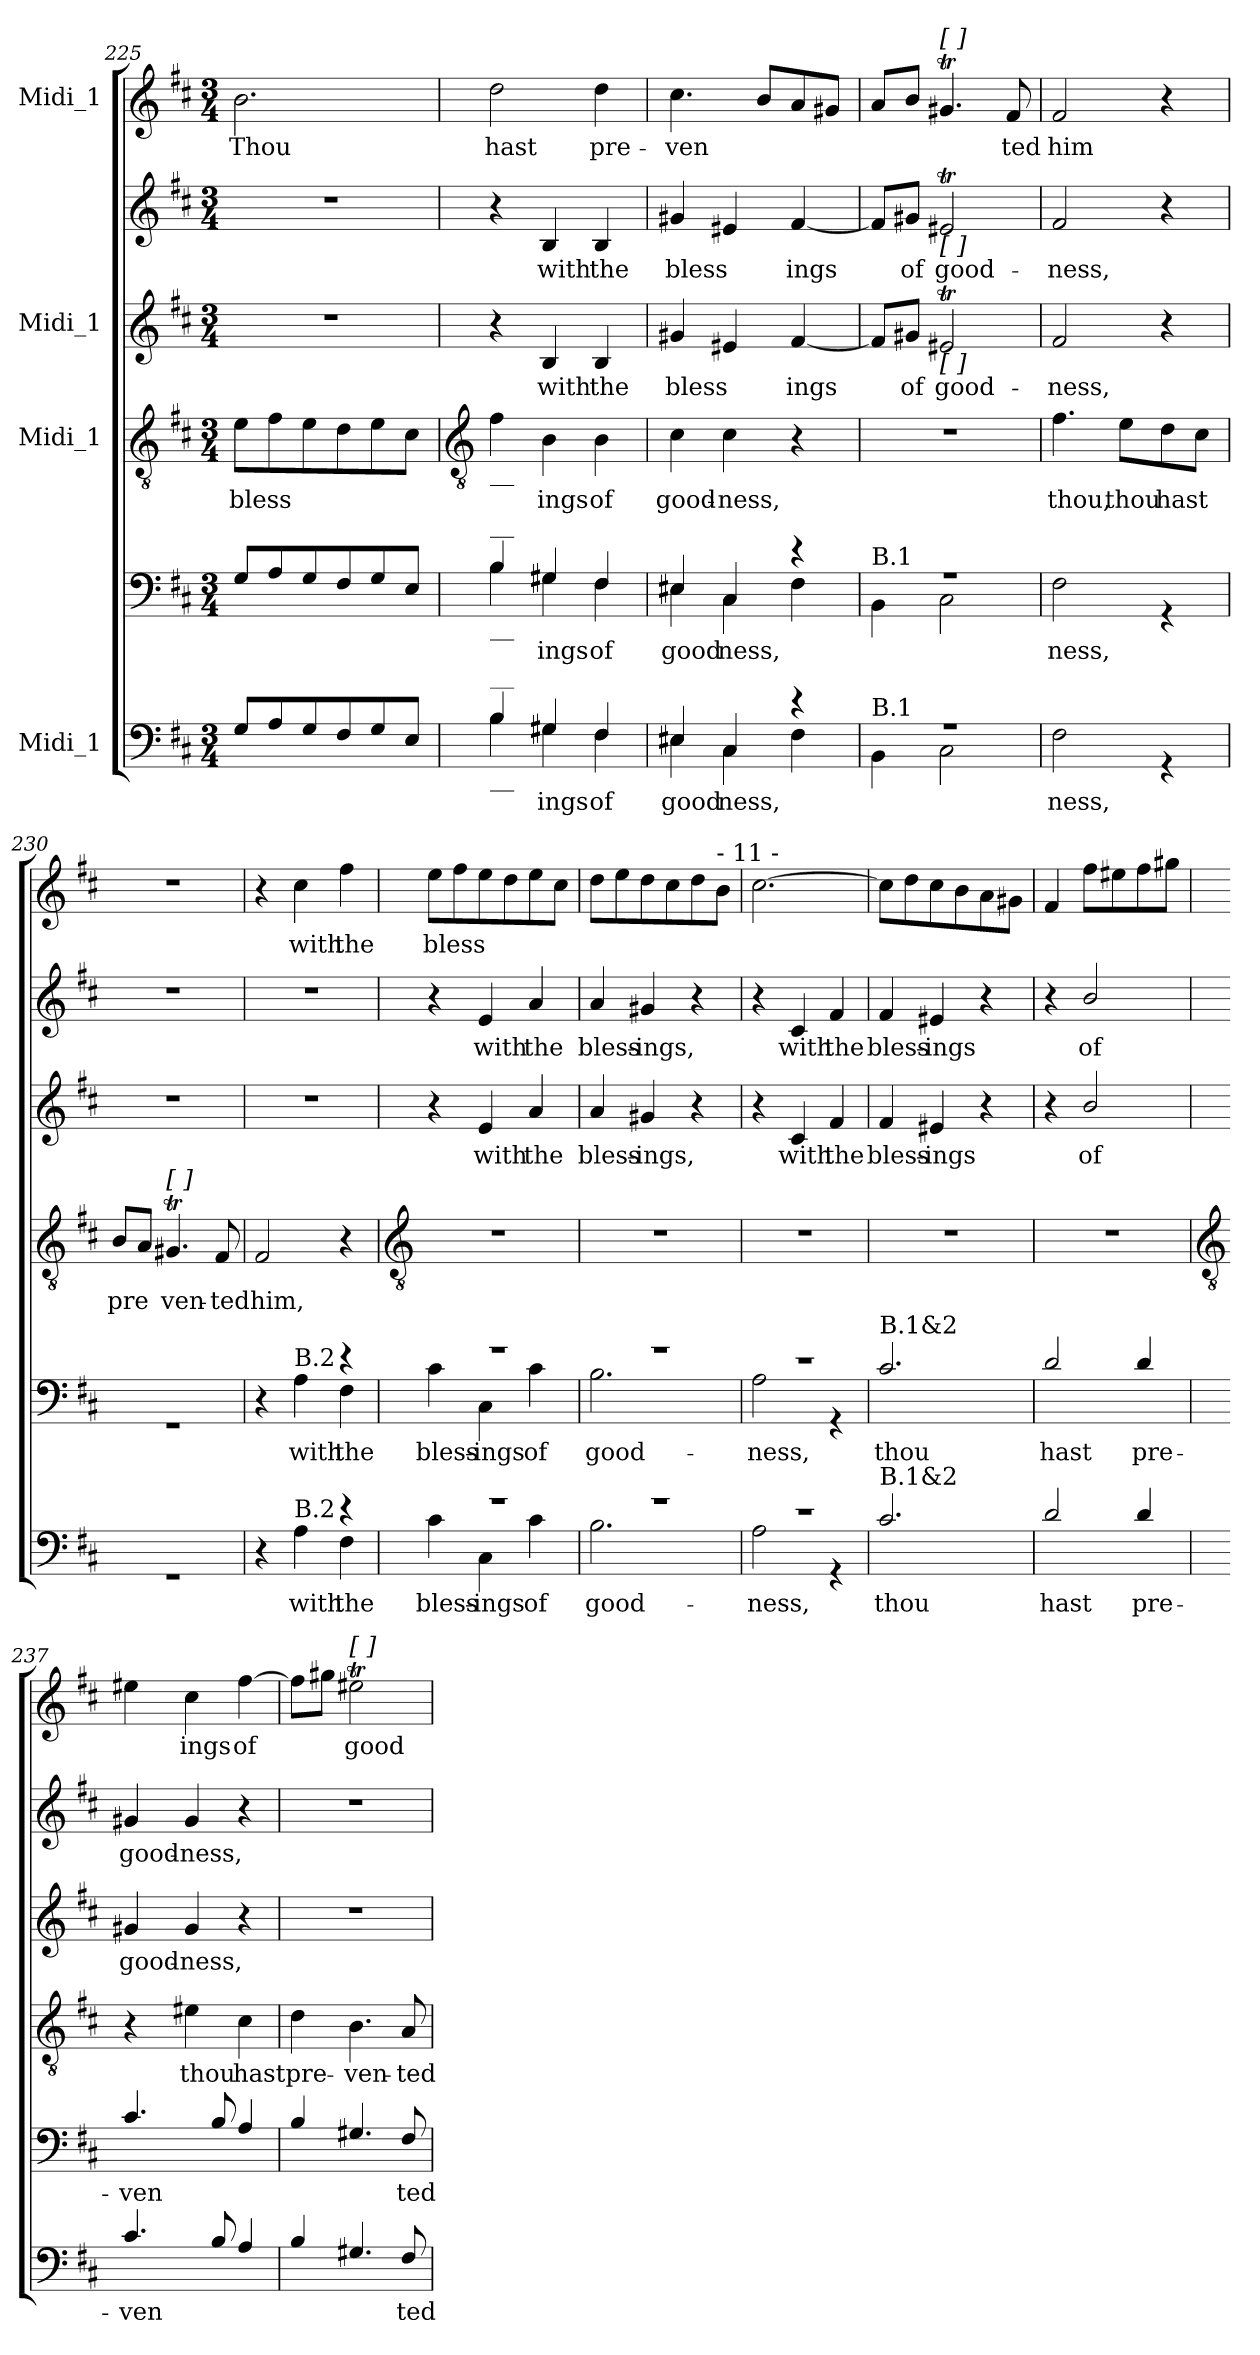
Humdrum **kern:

**kern	**text	**kern	**text	**kern	**text	**kern	**text	**kern	**text	**kern	**text
*part4	*part4	*part4	*part4	*part3	*part3	*part2	*part2	*part2	*part2	*part1	*part1
*staff6	*staff6	*staff5	*staff5	*staff4	*staff4	*staff3	*staff3	*staff2	*staff2	*staff1	*staff1
*I"Midi_1	*	*	*	*I"Midi_1	*	*I"Midi_1	*	*	*	*I"Midi_1	*
*	*	*clefF4	*	*clefGv2	*	*clefG2	*	*clefG2	*	*clefG2	*
*k[f#c#]	*	*k[f#c#]	*	*k[f#c#]	*	*k[f#c#]	*	*k[f#c#]	*	*k[f#c#]	*
*D:	*	*D:	*	*D:	*	*D:	*	*D:	*	*D:	*
*M3/4	*	*M3/4	*	*M3/4	*	*M3/4	*	*M3/4	*	*M3/4	*
=225	=225	=225	=225	=225	=225	=225	=225	=225	=225	=225	=225
*^	*	*^	*	*	*	*	*	*	*	*	*
!	!LO:N:vis=1	!	!	!LO:N:vis=1	!	!	!LO:LY:b	!LO:N:vis=1	!	!LO:N:vis=1	!	!	!LO:LY:b
8GL	2.ryy	.	8GL	2.ryy	.	8eL	bless	2.r	.	2.r	.	2.b	Thou
8A	.	.	8A	.	.	8f#	.	.	.	.	.	.	.
8G	.	.	8G	.	.	8e	.	.	.	.	.	.	.
8F#	.	.	8F#	.	.	8d	.	.	.	.	.	.	.
8G	.	.	8G	.	.	8e	.	.	.	.	.	.	.
8EJ	.	.	8EJ	.	.	8c#J	.	.	.	.	.	.	.
!!LO:LB:g=z
=226	=226	=226	=226	=226	=226	=226	=226	=226	=226	=226	=226	=226	=226
*	*	*	*	*	*	*clefGv2	*	*	*	*	*	*	*
!	!	!	!	!	!	!LO:TX:b:t=__	!	!	!	!	!	!	!
!	!	!	!LO:TX:a:t=__	!	!	!	!	!	!	!	!	!	!
!	!	!	!LO:TX:b:t=__	!	!	!	!	!	!	!	!	!	!
!LO:TX:a:t=__	!	!	!	!	!	!	!	!	!	!	!	!	!
!LO:TX:b:t=__	!	!	!	!	!	!	!	!	!	!	!	!	!
!	!	!	!	!	!	!	!	!	!	!	!	!	!LO:LY:b
4B	4B	.	4B	4B	.	4f#	.	4r	.	4r	.	2dd	hast
!	!	!LO:LY:a	!	!	!	!	!	!	!	!	!	!	!
!	!	!LO:LY:b	!	!	!LO:LY:a	!	!	!	!	!	!	!	!
!	!	!	!	!	!LO:LY:b	!	!LO:LY:b	!	!LO:LY:b	!	!LO:LY:b	!	!
4G#X	4G#X	ings	4G#X	4G#X	ings	4B	ings	4B	with	4B	with	.	.
!	!	!LO:LY:a	!	!	!	!	!	!	!	!	!	!	!
!	!	!LO:LY:b	!	!	!LO:LY:a	!	!	!	!	!	!	!	!
!	!	!	!	!	!LO:LY:b	!	!LO:LY:b	!	!LO:LY:b	!	!LO:LY:b	!	!LO:LY:b
4F#	4F#	of	4F#	4F#	of	4B	of	4B	the	4B	the	4dd	pre-
=227	=227	=227	=227	=227	=227	=227	=227	=227	=227	=227	=227	=227	=227
!	!	!LO:LY:a	!	!	!	!	!	!	!	!	!	!	!
!	!	!LO:LY:b	!	!	!LO:LY:a	!	!	!	!	!	!	!	!
!	!	!	!	!	!LO:LY:b	!	!LO:LY:b	!	!LO:LY:b	!	!LO:LY:b	!	!LO:LY:b
4E#X	4E#X	good	4E#X	4E#X	good	4c#	good-	4g#X	bless	4g#X	bless	4.cc#	-ven
!	!	!LO:LY:a	!	!	!LO:LY:a	!	!LO:LY:b	!	!	!	!	!	!
4C#	4C#	-ness,	4C#	4C#	-ness,	4c#	-ness,	4e#X	.	4e#X	.	.	.
.	.	.	.	.	.	.	.	.	.	.	.	8bL	.
!	!	!	!	!	!	!	!	!	!LO:LY:b	!	!LO:LY:b	!	!
4r	4F#	.	4r	4F#	.	4r	.	[4f#	ings	[4f#	ings	8a	.
.	.	.	.	.	.	.	.	.	.	.	.	8g#XJ	.
=228	=228	=228	=228	=228	=228	=228	=228	=228	=228	=228	=228	=228	=228
!	!	!	!LO:TX:a:t=B.1	!	!	!	!	!	!	!	!	!	!
!LO:TX:a:t=B.1	!	!	!	!	!	!	!	!	!	!	!	!	!
!LO:N:vis=1	!	!	!LO:N:vis=1	!	!	!LO:N:vis=1	!	!	!	!	!	!	!
2.r	4BB	.	2.r	4BB	.	2.r	.	8f#L]	.	8f#L]	.	8aL	.
!	!	!	!	!	!	!	!	!	!LO:LY:b	!	!LO:LY:b	!	!
.	.	.	.	.	.	.	.	8g#XJ	of	8g#XJ	of	8bJ	.
!	!	!	!	!	!	!	!	!	!	!	!	!LO:TX:a:t=[   ]	!
!	!	!	!	!	!	!	!	!	!	!LO:TX:b:t=[   ]	!	!	!
!	!	!	!	!	!	!	!	!LO:TX:b:t=[   ]	!	!	!	!	!
!	!	!	!	!	!	!	!	!	!LO:LY:b	!	!LO:LY:b	!	!
.	2C#	.	.	2C#	.	.	.	2e#Xt	good-	2e#Xt	good-	4.g#Xt	.
!	!	!	!	!	!	!	!	!	!	!	!	!	!LO:LY:b
.	.	.	.	.	.	.	.	.	.	.	.	8f#	ted
=229	=229	=229	=229	=229	=229	=229	=229	=229	=229	=229	=229	=229	=229
!	!	!LO:LY:b	!	!	!LO:LY:b	!	!LO:LY:b	!	!LO:LY:b	!	!LO:LY:b	!	!LO:LY:b
2.ryy	2F#	ness,	2.ryy	2F#	ness,	4.f#	thou,	2f#	-ness,	2f#	-ness,	2f#	him
!	!	!	!	!	!	!	!LO:LY:b	!	!	!	!	!	!
.	.	.	.	.	.	8eL	thou	.	.	.	.	.	.
!	!	!	!	!	!	!	!LO:LY:b	!	!	!	!	!	!
.	4r	.	.	4r	.	8d	hast	4r	.	4r	.	4r	.
.	.	.	.	.	.	8c#J	.	.	.	.	.	.	.
=230	=230	=230	=230	=230	=230	=230	=230	=230	=230	=230	=230	=230	=230
!LO:N:vis=1	!LO:N:vis=1	!	!LO:N:vis=1	!LO:N:vis=1	!	!	!LO:LY:b	!LO:N:vis=1	!	!LO:N:vis=1	!	!LO:N:vis=1	!
2.ryy	2.r	.	2.ryy	2.r	.	8BL	pre	2.r	.	2.r	.	2.r	.
.	.	.	.	.	.	8AJ	.	.	.	.	.	.	.
!	!	!	!	!	!	!LO:TX:a:t=[   ]	!	!	!	!	!	!	!
!	!	!	!	!	!	!	!LO:LY:b	!	!	!	!	!	!
.	.	.	.	.	.	4.G#Xt	ven-	.	.	.	.	.	.
!	!	!	!	!	!	!	!LO:LY:b	!	!	!	!	!	!
.	.	.	.	.	.	8F#	-ted	.	.	.	.	.	.
=231	=231	=231	=231	=231	=231	=231	=231	=231	=231	=231	=231	=231	=231
!	!	!	!	!	!	!	!LO:LY:b	!LO:N:vis=1	!	!LO:N:vis=1	!	!	!
2ryy	4r	.	2ryy	4r	.	2F#	him,	2.r	.	2.r	.	4r	.
!	!	!	!	!LO:TX:a:t=B.2	!	!	!	!	!	!	!	!	!
!	!LO:TX:a:t=B.2	!	!	!	!	!	!	!	!	!	!	!	!
!	!	!LO:LY:b	!	!	!LO:LY:b	!	!	!	!	!	!	!	!LO:LY:b
.	4A	with	.	4A	with	.	.	.	.	.	.	4cc#	with
!	!	!LO:LY:b	!	!	!LO:LY:b	!	!	!	!	!	!	!	!LO:LY:b
4r	4F#	the	4r	4F#	the	4r	.	.	.	.	.	4ff#	the
!!LO:LB:g=z
=232	=232	=232	=232	=232	=232	=232	=232	=232	=232	=232	=232	=232	=232
*	*	*	*	*	*	*clefGv2	*	*	*	*	*	*	*
!LO:N:vis=1	!	!LO:LY:b	!LO:N:vis=1	!	!LO:LY:b	!LO:N:vis=1	!	!	!	!	!	!	!LO:LY:b
2.r	4c#	bless-	2.r	4c#	bless-	2.r	.	4r	.	4r	.	8eeL	bless
.	.	.	.	.	.	.	.	.	.	.	.	8ff#	.
!	!	!LO:LY:b	!	!	!LO:LY:b	!	!	!	!LO:LY:b	!	!LO:LY:b	!	!
.	4C#	-ings	.	4C#	-ings	.	.	4e	with	4e	with	8ee	.
.	.	.	.	.	.	.	.	.	.	.	.	8dd	.
!	!	!LO:LY:b	!	!	!LO:LY:b	!	!	!	!LO:LY:b	!	!LO:LY:b	!	!
.	4c#	of	.	4c#	of	.	.	4a	the	4a	the	8ee	.
.	.	.	.	.	.	.	.	.	.	.	.	8cc#J	.
=233	=233	=233	=233	=233	=233	=233	=233	=233	=233	=233	=233	=233	=233
!LO:N:vis=1	!	!LO:LY:b	!LO:N:vis=1	!	!LO:LY:b	!LO:N:vis=1	!	!	!LO:LY:b	!	!LO:LY:b	!	!
2.r	2.B	good-	2.r	2.B	good-	2.r	.	4a	bless-	4a	bless-	8ddL	.
.	.	.	.	.	.	.	.	.	.	.	.	8ee	.
!	!	!	!	!	!	!	!	!	!LO:LY:b	!	!LO:LY:b	!	!
.	.	.	.	.	.	.	.	4g#X	-ings,	4g#X	-ings,	8dd	.
.	.	.	.	.	.	.	.	.	.	.	.	8cc#	.
.	.	.	.	.	.	.	.	4r	.	4r	.	8dd	.
!	!	!	!	!	!	!	!	!	!	!	!	!LO:TX:a:t=- 11 -	!
.	.	.	.	.	.	.	.	.	.	.	.	8bJ	.
=234	=234	=234	=234	=234	=234	=234	=234	=234	=234	=234	=234	=234	=234
!LO:N:vis=1	!	!LO:LY:b	!LO:N:vis=1	!	!LO:LY:b	!LO:N:vis=1	!	!	!	!	!	!	!
2.r	2A	-ness,	2.r	2A	-ness,	2.r	.	4r	.	4r	.	[2.cc#	.
!	!	!	!	!	!	!	!	!	!LO:LY:b	!	!LO:LY:b	!	!
.	.	.	.	.	.	.	.	4c#	with	4c#	with	.	.
!	!	!	!	!	!	!	!	!	!LO:LY:b	!	!LO:LY:b	!	!
.	4r	.	.	4r	.	.	.	4f#	the	4f#	the	.	.
=235	=235	=235	=235	=235	=235	=235	=235	=235	=235	=235	=235	=235	=235
!	!	!	!LO:TX:a:t=B.1&2	!	!	!	!	!	!	!	!	!	!
!LO:TX:a:t=B.1&2	!	!	!	!	!	!	!	!	!	!	!	!	!
!	!LO:N:vis=1	!LO:LY:b	!	!LO:N:vis=1	!LO:LY:b	!LO:N:vis=1	!	!	!LO:LY:b	!	!LO:LY:b	!	!
2.c#	2.ryy	thou	2.c#	2.ryy	thou	2.r	.	4f#	bless-	4f#	bless-	8cc#L]	.
.	.	.	.	.	.	.	.	.	.	.	.	8dd	.
!	!	!	!	!	!	!	!	!	!LO:LY:b	!	!LO:LY:b	!	!
.	.	.	.	.	.	.	.	4e#X	-ings	4e#X	-ings	8cc#	.
.	.	.	.	.	.	.	.	.	.	.	.	8b	.
.	.	.	.	.	.	.	.	4r	.	4r	.	8a	.
.	.	.	.	.	.	.	.	.	.	.	.	8g#XJ	.
=236	=236	=236	=236	=236	=236	=236	=236	=236	=236	=236	=236	=236	=236
!	!LO:N:vis=1	!LO:LY:b	!	!LO:N:vis=1	!LO:LY:b	!LO:N:vis=1	!	!	!	!	!	!	!
2d	2.ryy	hast	2d	2.ryy	hast	2.r	.	4r	.	4r	.	4f#	.
!	!	!	!	!	!	!	!	!	!LO:LY:b	!	!LO:LY:b	!	!
.	.	.	.	.	.	.	.	2b/	of	2b/	of	8ff#L	.
.	.	.	.	.	.	.	.	.	.	.	.	8ee#X	.
!	!	!LO:LY:b	!	!	!LO:LY:b	!	!	!	!	!	!	!	!
4d	.	pre-	4d	.	pre-	.	.	.	.	.	.	8ff#	.
.	.	.	.	.	.	.	.	.	.	.	.	8gg#XJ	.
!!LO:LB:g=z
=237	=237	=237	=237	=237	=237	=237	=237	=237	=237	=237	=237	=237	=237
*	*	*	*	*	*	*clefGv2	*	*	*	*	*	*	*
!	!LO:N:vis=1	!LO:LY:b	!	!LO:N:vis=1	!LO:LY:b	!	!	!	!LO:LY:b	!	!LO:LY:b	!	!
4.c#	2.ryy	-ven	4.c#	2.ryy	-ven	4r	.	4g#X	good-	4g#X	good-	4ee#X	.
!	!	!	!	!	!	!	!LO:LY:b	!	!LO:LY:b	!	!LO:LY:b	!	!LO:LY:b
.	.	.	.	.	.	4e#X	thou	4g#	-ness,	4g#	-ness,	4cc#	ings
8B	.	.	8B	.	.	.	.	.	.	.	.	.	.
!	!	!	!	!	!	!	!LO:LY:b	!	!	!	!	!	!LO:LY:b
4A	.	.	4A	.	.	4c#	hast	4r	.	4r	.	[4ff#	of
=238	=238	=238	=238	=238	=238	=238	=238	=238	=238	=238	=238	=238	=238
!	!LO:N:vis=1	!	!	!LO:N:vis=1	!	!	!LO:LY:b	!LO:N:vis=1	!	!LO:N:vis=1	!	!	!
4B	2.ryy	.	4B	2.ryy	.	4d	pre-	2.r	.	2.r	.	8ff#L]	.
.	.	.	.	.	.	.	.	.	.	.	.	8gg#XJ	.
!	!	!	!	!	!	!	!	!	!	!	!	!LO:TX:a:t=[   ]	!
!	!	!	!	!	!	!	!LO:LY:b	!	!	!	!	!	!LO:LY:b
4.G#X	.	.	4.G#X	.	.	4.B	-ven-	.	.	.	.	2ee#Xt	good-
!	!	!LO:LY:b	!	!	!LO:LY:b	!	!LO:LY:b	!	!	!	!	!	!
8F#	.	ted	8F#	.	ted	8A	-ted	.	.	.	.	.	.
*v	*v	*	*	*	*	*	*	*	*	*	*	*	*
*	*	*v	*v	*	*	*	*	*	*	*	*	*
=	=	=	=	=	=	=	=	=	=	=	=
*-	*-	*-	*-	*-	*-	*-	*-	*-	*-	*-	*-
